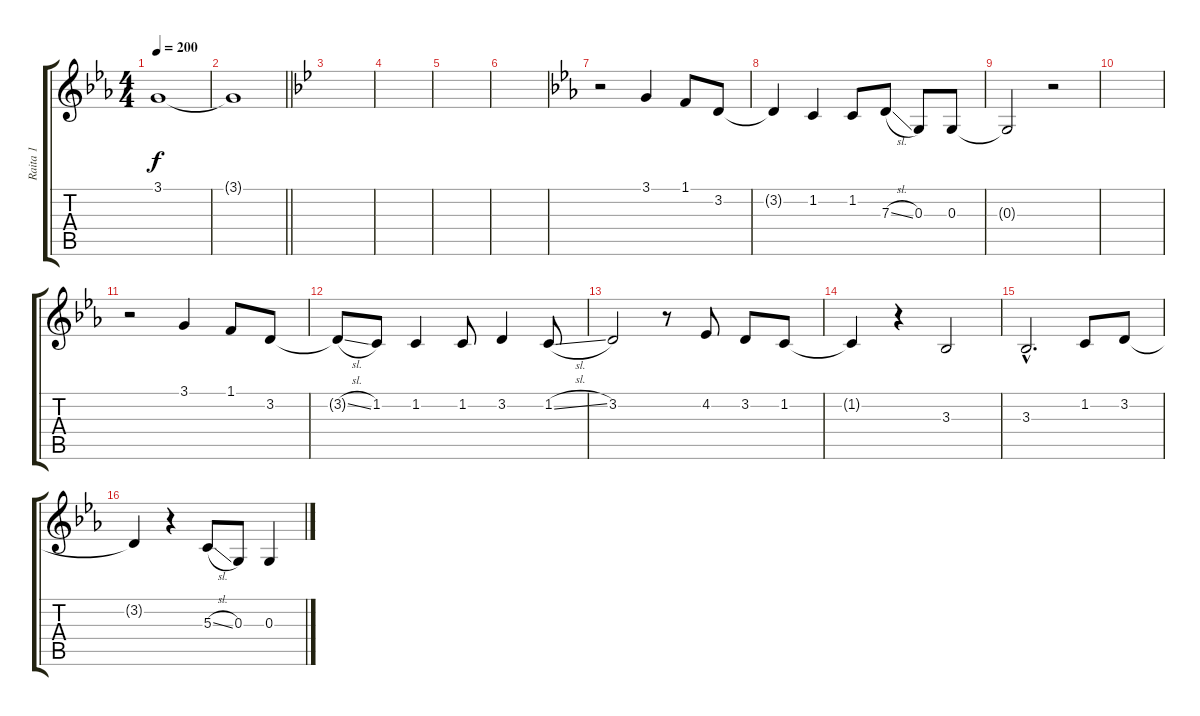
\track ("Raita 1" "Raita 1") {instrument oboe}
\staff {score tabs}
\tuning (E4 B3 G3 D3 A2 E2) {hide}
\ts (4 4)
\tempo 200
\clef g2
\ks eb
3.1.1{dy f} |
\barLineRight lightlight
3.1{t}.1 |
\ks bb
|
|
|
|
\ks eb
r.2 3.1.4 1.1.8 3.2.8 |
3.2{t}.4 1.2.4 1.2.8 7.3{sl}.8 0.3.8 0.3.8 |
0.3{t}.2 r.2 |
|
r.2 3.1.4 1.1.8 3.2.8 |
3.2{sl t}.8 1.2.8 1.2.4 1.2.8 3.2.4 1.2{sl}.8 |
3.2.2 r.8 4.2.8 3.2.8 1.2.8 |
1.2{t}.4 r.4 3.3.2 |
3.3{hac}.2{d} 1.2.8 3.2.8 |
3.2{t}.4 r.4 5.3{sl}.8 0.3.8 0.3.4
